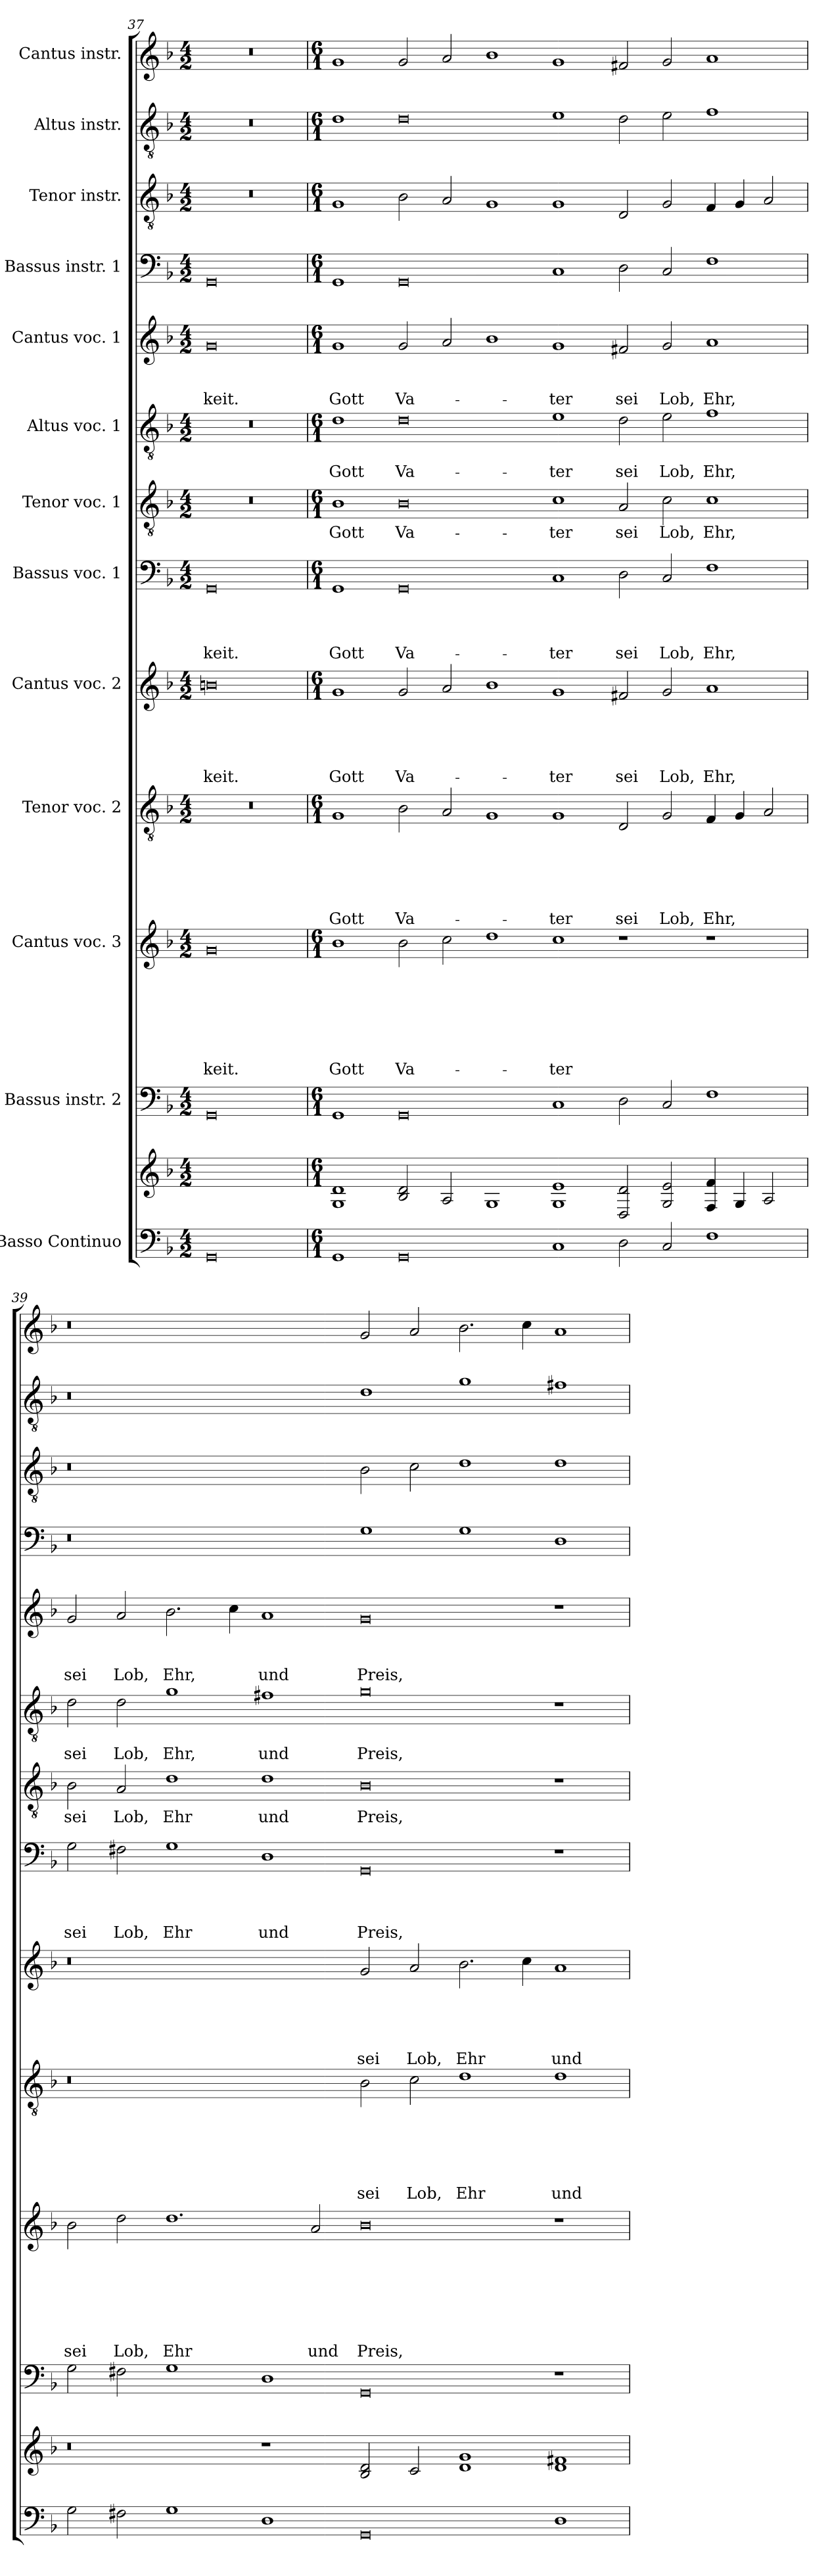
**kern	**kern	**kern	**kern	**text	**text	**text	**text	**text	**text	**text	**kern	**text	**text	**text	**text	**text	**text	**kern	**text	**text	**text	**text	**text	**kern	**text	**text	**text	**text	**kern	**text	**kern	**text	**text	**kern	**text	**text	**text	**kern	**kern	**kern	**kern
*part14	*part13	*part12	*part11	*part11	*part11	*part11	*part11	*part11	*part11	*part11	*part10	*part10	*part10	*part10	*part10	*part10	*part10	*part9	*part9	*part9	*part9	*part9	*part9	*part8	*part8	*part8	*part8	*part8	*part7	*part7	*part6	*part6	*part6	*part5	*part5	*part5	*part5	*part4	*part3	*part2	*part1
*staff14	*staff13	*staff12	*staff11	*staff11	*staff11	*staff11	*staff11	*staff11	*staff11	*staff11	*staff10	*staff10	*staff10	*staff10	*staff10	*staff10	*staff10	*staff9	*staff9	*staff9	*staff9	*staff9	*staff9	*staff8	*staff8	*staff8	*staff8	*staff8	*staff7	*staff7	*staff6	*staff6	*staff6	*staff5	*staff5	*staff5	*staff5	*staff4	*staff3	*staff2	*staff1
*I"Basso Continuo	*	*I"Bassus instr. 2	*I"Cantus voc. 3	*	*	*	*	*	*	*	*I"Tenor voc. 2	*	*	*	*	*	*	*I"Cantus voc. 2	*	*	*	*	*	*I"Bassus voc. 1	*	*	*	*	*I"Tenor voc. 1	*	*I"Altus voc. 1	*	*	*I"Cantus voc. 1	*	*	*	*I"Bassus instr. 1	*I"Tenor instr.	*I"Altus instr.	*I"Cantus instr.
*clefF4	*clefG2	*clefF4	*clefG2	*	*	*	*	*	*	*	*clefGv2	*	*	*	*	*	*	*clefG2	*	*	*	*	*	*clefF4	*	*	*	*	*clefGv2	*	*clefGv2	*	*	*clefG2	*	*	*	*clefF4	*clefGv2	*clefGv2	*clefG2
*k[b-]	*k[b-]	*k[b-]	*k[b-]	*	*	*	*	*	*	*	*k[b-]	*	*	*	*	*	*	*k[b-]	*	*	*	*	*	*k[b-]	*	*	*	*	*k[b-]	*	*k[b-]	*	*	*k[b-]	*	*	*	*k[b-]	*k[b-]	*k[b-]	*k[b-]
*F:	*F:	*F:	*F:	*	*	*	*	*	*	*	*F:	*	*	*	*	*	*	*F:	*	*	*	*	*	*F:	*	*	*	*	*F:	*	*F:	*	*	*F:	*	*	*	*F:	*F:	*F:	*F:
*M4/2	*M4/2	*M4/2	*M4/2	*	*	*	*	*	*	*	*M4/2	*	*	*	*	*	*	*M4/2	*	*	*	*	*	*M4/2	*	*	*	*	*M4/2	*	*M4/2	*	*	*M4/2	*	*	*	*M4/2	*M4/2	*M4/2	*M4/2
=37	=37	=37	=37	=37	=37	=37	=37	=37	=37	=37	=37	=37	=37	=37	=37	=37	=37	=37	=37	=37	=37	=37	=37	=37	=37	=37	=37	=37	=37	=37	=37	=37	=37	=37	=37	=37	=37	=37	=37	=37	=37
!	!	!	!	!	!	!	!	!	!	!LO:LY:b	!	!	!	!	!	!	!	!	!	!	!	!	!LO:LY:b	!	!	!	!	!LO:LY:b	!	!	!	!	!	!	!	!	!LO:LY:b	!	!	!	!
0GG	0ryy	0GG	0g	.	.	.	.	.	.	-keit.	0r	.	.	.	.	.	.	0bn	.	.	.	.	-keit.	0GG	.	.	.	-keit.	0r	.	0r	.	.	0g	.	.	-keit.	0GG	0r	0r	0r
!!LO:PB:g=z
=38	=38	=38	=38	=38	=38	=38	=38	=38	=38	=38	=38	=38	=38	=38	=38	=38	=38	=38	=38	=38	=38	=38	=38	=38	=38	=38	=38	=38	=38	=38	=38	=38	=38	=38	=38	=38	=38	=38	=38	=38	=38
*M6/1	*M6/1	*M6/1	*M6/1	*	*	*	*	*	*	*	*M6/1	*	*	*	*	*	*	*M6/1	*	*	*	*	*	*M6/1	*	*	*	*	*M6/1	*	*M6/1	*	*	*M6/1	*	*	*	*M6/1	*M6/1	*M6/1	*M6/1
!	!	!	!	!	!	!	!	!	!	!LO:LY:b	!	!	!	!	!	!	!LO:LY:b	!	!	!	!	!	!LO:LY:b	!	!	!	!	!LO:LY:b	!	!LO:LY:b	!	!	!LO:LY:b	!	!	!	!LO:LY:b	!	!	!	!
1GG	1G 1d	1GG	1b-	.	.	.	.	.	.	Gott	1G	.	.	.	.	.	Gott	1g	.	.	.	.	Gott	1GG	.	.	.	Gott	1B-	Gott	1d	.	Gott	1g	.	.	Gott	1GG	1G	1d	1g
!	!	!	!	!	!	!	!	!	!	!LO:LY:b	!	!	!	!	!	!	!LO:LY:b	!	!	!	!	!	!LO:LY:b	!	!	!	!	!LO:LY:b	!	!LO:LY:b	!	!	!LO:LY:b	!	!	!	!LO:LY:b	!	!	!	!
0GG	2B-/ 2d/	0GG	2b-\	.	.	.	.	.	.	Va-	2B-\	.	.	.	.	.	Va-	2g/	.	.	.	.	Va-	0GG	.	.	.	Va-	0B-	Va-	0d	.	Va-	2g/	.	.	Va-	0GG	2B-\	0d	2g/
.	2A/	.	2cc\	.	.	.	.	.	.	.	2A/	.	.	.	.	.	.	2a/	.	.	.	.	.	.	.	.	.	.	.	.	.	.	.	2a/	.	.	.	.	2A/	.	2a/
.	1G	.	1dd	.	.	.	.	.	.	.	1G	.	.	.	.	.	.	1b-	.	.	.	.	.	.	.	.	.	.	.	.	.	.	.	1b-	.	.	.	.	1G	.	1b-
!	!	!	!	!	!	!	!	!	!	!LO:LY:b	!	!	!	!	!	!	!LO:LY:b	!	!	!	!	!	!LO:LY:b	!	!	!	!	!LO:LY:b	!	!LO:LY:b	!	!	!LO:LY:b	!	!	!	!LO:LY:b	!	!	!	!
1C	1G 1e	1C	1cc	.	.	.	.	.	.	-ter	1G	.	.	.	.	.	-ter	1g	.	.	.	.	-ter	1C	.	.	.	-ter	1c	-ter	1e	.	-ter	1g	.	.	-ter	1C	1G	1e	1g
!	!	!	!	!	!	!	!	!	!	!	!	!	!	!	!	!	!LO:LY:b	!	!	!	!	!	!LO:LY:b	!	!	!	!	!LO:LY:b	!	!LO:LY:b	!	!	!LO:LY:b	!	!	!	!LO:LY:b	!	!	!	!
2D\	2D/ 2d/	2D\	1r	.	.	.	.	.	.	.	2D/	.	.	.	.	.	sei	2f#X/	.	.	.	.	sei	2D\	.	.	.	sei	2A/	sei	2d\	.	sei	2f#X/	.	.	sei	2D\	2D/	2d\	2f#X/
!	!	!	!	!	!	!	!	!	!	!	!	!	!	!	!	!	!LO:LY:b	!	!	!	!	!	!LO:LY:b	!	!	!	!	!LO:LY:b	!	!LO:LY:b	!	!	!LO:LY:b	!	!	!	!LO:LY:b	!	!	!	!
2C/	2G/ 2e/	2C/	.	.	.	.	.	.	.	.	2G/	.	.	.	.	.	Lob,	2g/	.	.	.	.	Lob,	2C/	.	.	.	Lob,	2c\	Lob,	2e\	.	Lob,	2g/	.	.	Lob,	2C/	2G/	2e\	2g/
!	!	!	!	!	!	!	!	!	!	!	!	!	!	!	!	!	!LO:LY:b	!	!	!	!	!	!LO:LY:b	!	!	!	!	!LO:LY:b	!	!LO:LY:b	!	!	!LO:LY:b	!	!	!	!LO:LY:b	!	!	!	!
1F	4F/ 4f/	1F	1r	.	.	.	.	.	.	.	4F/	.	.	.	.	.	Ehr,	1a	.	.	.	.	Ehr,	1F	.	.	.	Ehr,	1c	Ehr,	1f	.	Ehr,	1a	.	.	Ehr,	1F	4F/	1f	1a
.	4G/	.	.	.	.	.	.	.	.	.	4G/	.	.	.	.	.	.	.	.	.	.	.	.	.	.	.	.	.	.	.	.	.	.	.	.	.	.	.	4G/	.	.
.	2A/	.	.	.	.	.	.	.	.	.	2A/	.	.	.	.	.	.	.	.	.	.	.	.	.	.	.	.	.	.	.	.	.	.	.	.	.	.	.	2A/	.	.
=39	=39	=39	=39	=39	=39	=39	=39	=39	=39	=39	=39	=39	=39	=39	=39	=39	=39	=39	=39	=39	=39	=39	=39	=39	=39	=39	=39	=39	=39	=39	=39	=39	=39	=39	=39	=39	=39	=39	=39	=39	=39
!	!	!	!	!	!	!	!	!	!	!LO:LY:b	!	!	!	!	!	!	!	!	!	!	!	!	!	!	!	!	!	!LO:LY:b	!	!LO:LY:b	!	!	!LO:LY:b	!	!	!	!LO:LY:b	!	!	!	!
2G\	0r	2G\	2b-\	.	.	.	.	.	.	sei	0.r	.	.	.	.	.	.	0.r	.	.	.	.	.	2G\	.	.	.	sei	2B-\	sei	2d\	.	sei	2g/	.	.	sei	0.r	0.r	0.r	0.r
!	!	!	!	!	!	!	!	!	!	!LO:LY:b	!	!	!	!	!	!	!	!	!	!	!	!	!	!	!	!	!	!LO:LY:b	!	!LO:LY:b	!	!	!LO:LY:b	!	!	!	!LO:LY:b	!	!	!	!
2F#X\	.	2F#X\	2dd\	.	.	.	.	.	.	Lob,	.	.	.	.	.	.	.	.	.	.	.	.	.	2F#X\	.	.	.	Lob,	2A/	Lob,	2d\	.	Lob,	2a/	.	.	Lob,	.	.	.	.
!	!	!	!	!	!	!	!	!	!	!LO:LY:b	!	!	!	!	!	!	!	!	!	!	!	!	!	!	!	!	!	!LO:LY:b	!	!LO:LY:b	!	!	!LO:LY:b	!	!	!	!LO:LY:b	!	!	!	!
1G	.	1G	1.dd	.	.	.	.	.	.	Ehr	.	.	.	.	.	.	.	.	.	.	.	.	.	1G	.	.	.	Ehr	1d	Ehr	1g	.	Ehr,	2.b-\	.	.	Ehr,	.	.	.	.
.	.	.	.	.	.	.	.	.	.	.	.	.	.	.	.	.	.	.	.	.	.	.	.	.	.	.	.	.	.	.	.	.	.	4cc\	.	.	.	.	.	.	.
!	!	!	!	!	!	!	!	!	!	!	!	!	!	!	!	!	!	!	!	!	!	!	!	!	!	!	!	!LO:LY:b	!	!LO:LY:b	!	!	!LO:LY:b	!	!	!	!LO:LY:b	!	!	!	!
1D	1r	1D	.	.	.	.	.	.	.	.	.	.	.	.	.	.	.	.	.	.	.	.	.	1D	.	.	.	und	1d	und	1f#X	.	und	1a	.	.	und	.	.	.	.
!	!	!	!	!	!	!	!	!	!	!LO:LY:b	!	!	!	!	!	!	!	!	!	!	!	!	!	!	!	!	!	!	!	!	!	!	!	!	!	!	!	!	!	!	!
.	.	.	2a/	.	.	.	.	.	.	und	.	.	.	.	.	.	.	.	.	.	.	.	.	.	.	.	.	.	.	.	.	.	.	.	.	.	.	.	.	.	.
!	!	!	!	!	!	!	!	!	!	!LO:LY:b	!	!	!	!	!	!	!LO:LY:b	!	!	!	!	!	!LO:LY:b	!	!	!	!	!LO:LY:b	!	!LO:LY:b	!	!	!LO:LY:b	!	!	!	!LO:LY:b	!	!	!	!
0GG	2B-/ 2d/	0GG	0b-	.	.	.	.	.	.	Preis,	2B-\	.	.	.	.	.	sei	2g/	.	.	.	.	sei	0GG	.	.	.	Preis,	0B-	Preis,	0g	.	Preis,	0g	.	.	Preis,	1G	2B-\	1d	2g/
!	!	!	!	!	!	!	!	!	!	!	!	!	!	!	!	!	!LO:LY:b	!	!	!	!	!	!LO:LY:b	!	!	!	!	!	!	!	!	!	!	!	!	!	!	!	!	!	!
.	2c/	.	.	.	.	.	.	.	.	.	2c\	.	.	.	.	.	Lob,	2a/	.	.	.	.	Lob,	.	.	.	.	.	.	.	.	.	.	.	.	.	.	.	2c\	.	2a/
!	!	!	!	!	!	!	!	!	!	!	!	!	!	!	!	!	!LO:LY:b	!	!	!	!	!	!LO:LY:b	!	!	!	!	!	!	!	!	!	!	!	!	!	!	!	!	!	!
.	1d 1g	.	.	.	.	.	.	.	.	.	1d	.	.	.	.	.	Ehr	2.b-\	.	.	.	.	Ehr	.	.	.	.	.	.	.	.	.	.	.	.	.	.	1G	1d	1g	2.b-\
.	.	.	.	.	.	.	.	.	.	.	.	.	.	.	.	.	.	4cc\	.	.	.	.	.	.	.	.	.	.	.	.	.	.	.	.	.	.	.	.	.	.	4cc\
!	!	!	!	!	!	!	!	!	!	!	!	!	!	!	!	!	!LO:LY:b	!	!	!	!	!	!LO:LY:b	!	!	!	!	!	!	!	!	!	!	!	!	!	!	!	!	!	!
1D	1d 1f#X	1r	1r	.	.	.	.	.	.	.	1d	.	.	.	.	.	und	1a	.	.	.	.	und	1r	.	.	.	.	1r	.	1r	.	.	1r	.	.	.	1D	1d	1f#X	1a
=	=	=	=	=	=	=	=	=	=	=	=	=	=	=	=	=	=	=	=	=	=	=	=	=	=	=	=	=	=	=	=	=	=	=	=	=	=	=	=	=	=
*-	*-	*-	*-	*-	*-	*-	*-	*-	*-	*-	*-	*-	*-	*-	*-	*-	*-	*-	*-	*-	*-	*-	*-	*-	*-	*-	*-	*-	*-	*-	*-	*-	*-	*-	*-	*-	*-	*-	*-	*-	*-
